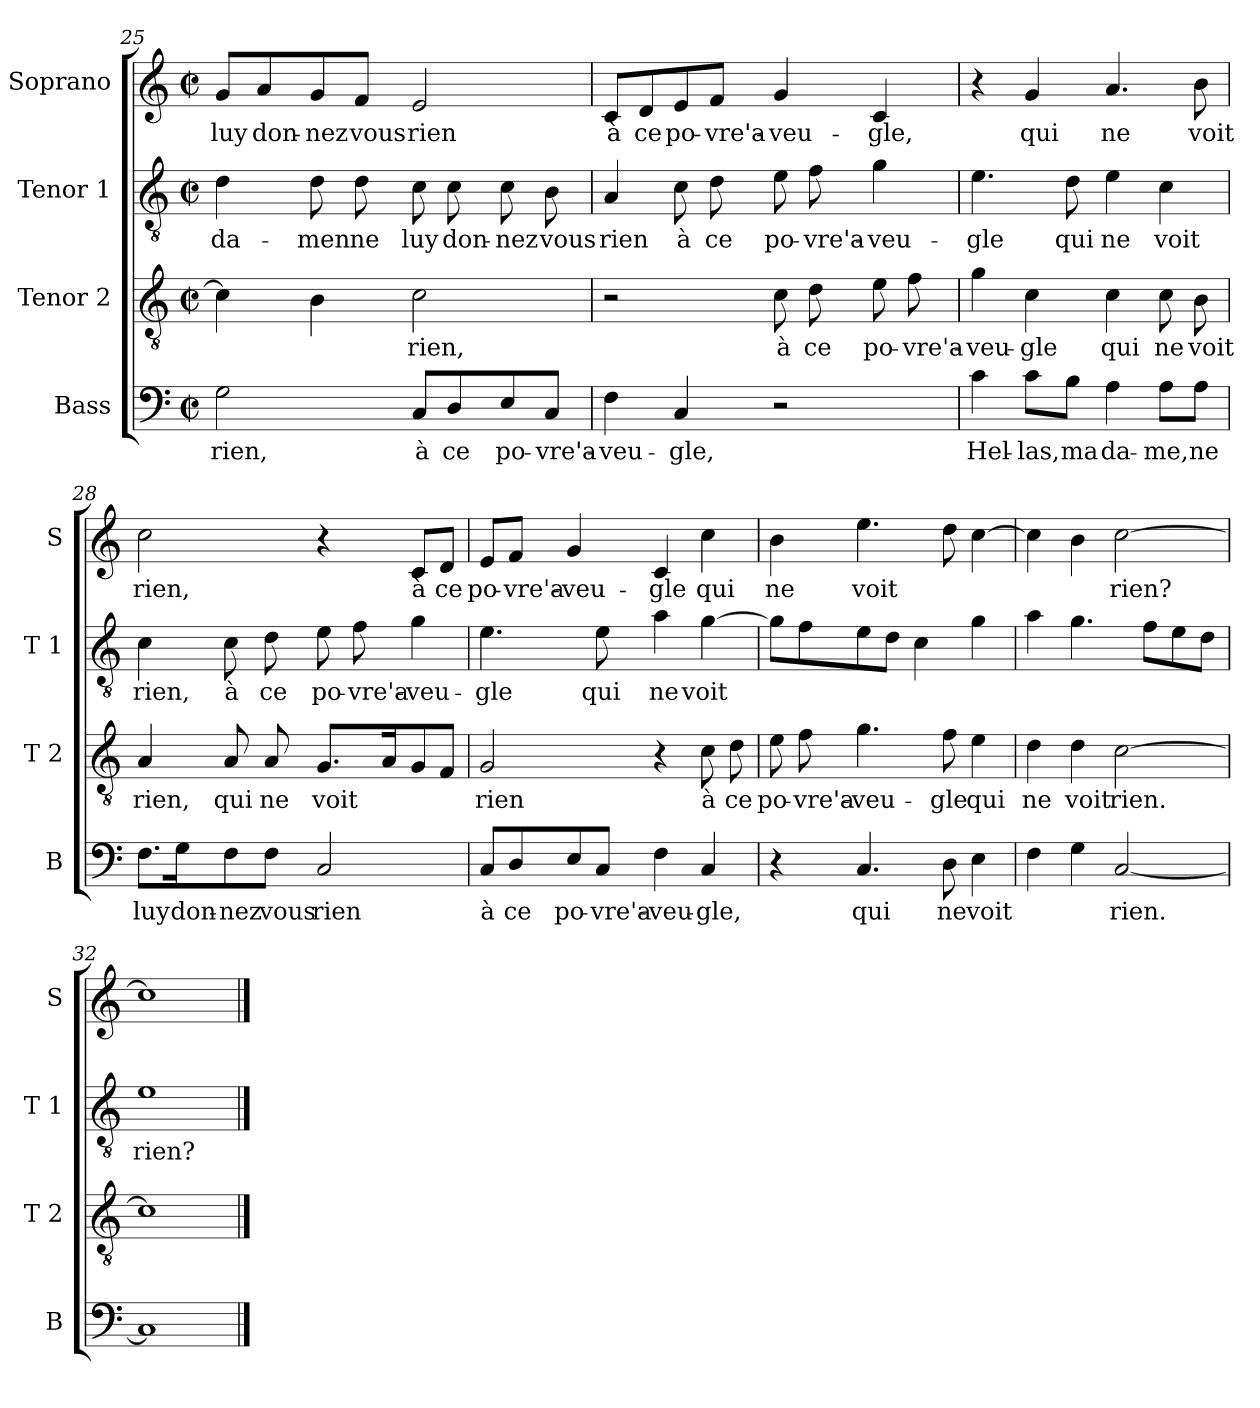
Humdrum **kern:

**kern	**text	**kern	**text	**kern	**text	**kern	**text
*part4	*part4	*part3	*part3	*part2	*part2	*part1	*part1
*staff4	*staff4	*staff3	*staff3	*staff2	*staff2	*staff1	*staff1
*I"Bass	*	*I"Tenor 2	*	*I"Tenor 1	*	*I"Soprano	*
*I'B	*	*I'T 2	*	*I'T 1	*	*I'S	*
*clefF4	*	*clefGv2	*	*clefGv2	*	*clefG2	*
*k[]	*	*k[]	*	*k[]	*	*k[]	*
*C:	*	*C:	*	*C:	*	*C:	*
*M2/2	*	*M2/2	*	*M2/2	*	*M2/2	*
*met(c|)	*	*met(c|)	*	*met(c|)	*	*met(c|)	*
=25	=25	=25	=25	=25	=25	=25	=25
!	!LO:LY:b	!	!	!	!LO:LY:b	!	!LO:LY:b
2G\	rien,	4c\]	.	4d\	da-	8g/L	luy
!	!	!	!	!	!	!	!LO:LY:b
.	.	.	.	.	.	8a/	don-
!	!	!	!	!	!LO:LY:b	!	!LO:LY:b
.	.	4B\	.	8d\	-men	8g/	-nez
!	!	!	!	!	!LO:LY:b	!	!LO:LY:b
.	.	.	.	8d\	ne	8f/J	vous
!	!LO:LY:b	!	!LO:LY:b	!	!LO:LY:b	!	!LO:LY:b
8C/L	à	2c\	rien,	8c\	luy	2e/	rien
!	!LO:LY:b	!	!	!	!LO:LY:b	!	!
8D/	ce	.	.	8c\	don-	.	.
!	!LO:LY:b	!	!	!	!LO:LY:b	!	!
8E/	po-	.	.	8c\	-nez	.	.
!	!LO:LY:b	!	!	!	!LO:LY:b	!	!
8C/J	-vre'a-	.	.	8B\	vous	.	.
=26	=26	=26	=26	=26	=26	=26	=26
!	!LO:LY:b	!	!	!	!LO:LY:b	!	!LO:LY:b
4F\	-veu-	2r	.	4A/	rien	8c/L	à
!	!	!	!	!	!	!	!LO:LY:b
.	.	.	.	.	.	8d/	ce
!	!LO:LY:b	!	!	!	!LO:LY:b	!	!LO:LY:b
4C/	-gle,	.	.	8c\	à	8e/	po-
!	!	!	!	!	!LO:LY:b	!	!LO:LY:b
.	.	.	.	8d\	ce	8f/J	-vre'a-
!	!	!	!LO:LY:b	!	!LO:LY:b	!	!LO:LY:b
2r	.	8c\	à	8e\	po-	4g/	-veu-
!	!	!	!LO:LY:b	!	!LO:LY:b	!	!
.	.	8d\	ce	8f\	-vre'a-	.	.
!	!	!	!LO:LY:b	!	!LO:LY:b	!	!LO:LY:b
.	.	8e\	po-	4g\	-veu-	4c/	-gle,
!	!	!	!LO:LY:b	!	!	!	!
.	.	8f\	-vre'a-	.	.	.	.
=27	=27	=27	=27	=27	=27	=27	=27
!	!LO:LY:b	!	!LO:LY:b	!	!LO:LY:b	!	!
4c\	Hel-	4g\	-veu-	4.e\	-gle	4r	.
!	!LO:LY:b	!	!LO:LY:b	!	!	!	!LO:LY:b
8c\L	-las,	4c\	-gle	.	.	4g/	qui
!	!LO:LY:b	!	!	!	!LO:LY:b	!	!
8B\J	ma	.	.	8d\	qui	.	.
!	!LO:LY:b	!	!LO:LY:b	!	!LO:LY:b	!	!LO:LY:b
4A\	da-	4c\	qui	4e\	ne	4.a/	ne
!	!LO:LY:b	!	!LO:LY:b	!	!LO:LY:b	!	!
8A\L	-me,	8c\	ne	4c\	voit	.	.
!	!LO:LY:b	!	!LO:LY:b	!	!	!	!LO:LY:b
8A\J	ne	8B\	voit	.	.	8b\	voit
!!LO:LB:g=z
=28	=28	=28	=28	=28	=28	=28	=28
!	!LO:LY:b	!	!LO:LY:b	!	!LO:LY:b	!	!LO:LY:b
8.F\L	luy	4A/	rien,	4c\	rien,	2cc\	rien,
!	!LO:LY:b	!	!	!	!	!	!
16G\K	don-	.	.	.	.	.	.
!	!LO:LY:b	!	!LO:LY:b	!	!LO:LY:b	!	!
8F\	-nez	8A/	qui	8c\	à	.	.
!	!LO:LY:b	!	!LO:LY:b	!	!LO:LY:b	!	!
8F\J	vous	8A/	ne	8d\	ce	.	.
!	!LO:LY:b	!	!LO:LY:b	!	!LO:LY:b	!	!
2C/	rien	8.G/L	voit	8e\	po-	4r	.
!	!	!	!	!	!LO:LY:b	!	!
.	.	.	.	8f\	-vre'a-	.	.
.	.	16A/k	.	.	.	.	.
!	!	!	!	!	!LO:LY:b	!	!LO:LY:b
.	.	8G/	.	4g\	-veu-	8c/L	à
!	!	!	!	!	!	!	!LO:LY:b
.	.	8F/J	.	.	.	8d/J	ce
=29	=29	=29	=29	=29	=29	=29	=29
!	!LO:LY:b	!	!LO:LY:b	!	!LO:LY:b	!	!LO:LY:b
8C/L	à	2G/	rien	4.e\	-gle	8e/L	po-
!	!LO:LY:b	!	!	!	!	!	!LO:LY:b
8D/	ce	.	.	.	.	8f/J	-vre'a-
!	!LO:LY:b	!	!	!	!	!	!LO:LY:b
8E/	po-	.	.	.	.	4g/	-veu-
!	!LO:LY:b	!	!	!	!LO:LY:b	!	!
8C/J	-vre'a-	.	.	8e\	qui	.	.
!	!LO:LY:b	!	!	!	!LO:LY:b	!	!LO:LY:b
4F\	-veu-	4r	.	4a\	ne	4c/	-gle
!	!LO:LY:b	!	!LO:LY:b	!	!LO:LY:b	!	!LO:LY:b
4C/	-gle,	8c\	à	[4g\	voit	4cc\	qui
!	!	!	!LO:LY:b	!	!	!	!
.	.	8d\	ce	.	.	.	.
=30	=30	=30	=30	=30	=30	=30	=30
!	!	!	!LO:LY:b	!	!	!	!LO:LY:b
4r	.	8e\	po-	8g\L]	.	4b\	ne
!	!	!	!LO:LY:b	!	!	!	!
.	.	8f\	-vre'a-	8f\	.	.	.
!	!LO:LY:b	!	!LO:LY:b	!	!	!	!LO:LY:b
4.C/	qui	4.g\	-veu-	8e\	.	4.ee\	voit
.	.	.	.	8d\J	.	.	.
.	.	.	.	4c\	.	.	.
!	!LO:LY:b	!	!LO:LY:b	!	!	!	!
8D\	ne	8f\	-gle	.	.	8dd\	.
!	!LO:LY:b	!	!LO:LY:b	!	!	!	!
4E\	voit	4e\	qui	4g\	.	[4cc\	.
=31	=31	=31	=31	=31	=31	=31	=31
!	!	!	!LO:LY:b	!	!	!	!
4F\	.	4d\	ne	4a\	.	4cc\]	.
!	!	!	!LO:LY:b	!	!	!	!
4G\	.	4d\	voit	4.g\	.	4b\	.
!	!LO:LY:b	!	!LO:LY:b	!	!	!	!LO:LY:b
[2C/	rien.	[2c\	rien.	.	.	[2cc\	rien?
.	.	.	.	8f\L	.	.	.
.	.	.	.	8e\	.	.	.
.	.	.	.	8d\J	.	.	.
=32	=32	=32	=32	=32	=32	=32	=32
!	!	!	!	!	!LO:LY:b	!	!
1C]	.	1c]	.	1e	rien?	1cc]	.
==	==	==	==	==	==	==	==
*-	*-	*-	*-	*-	*-	*-	*-
